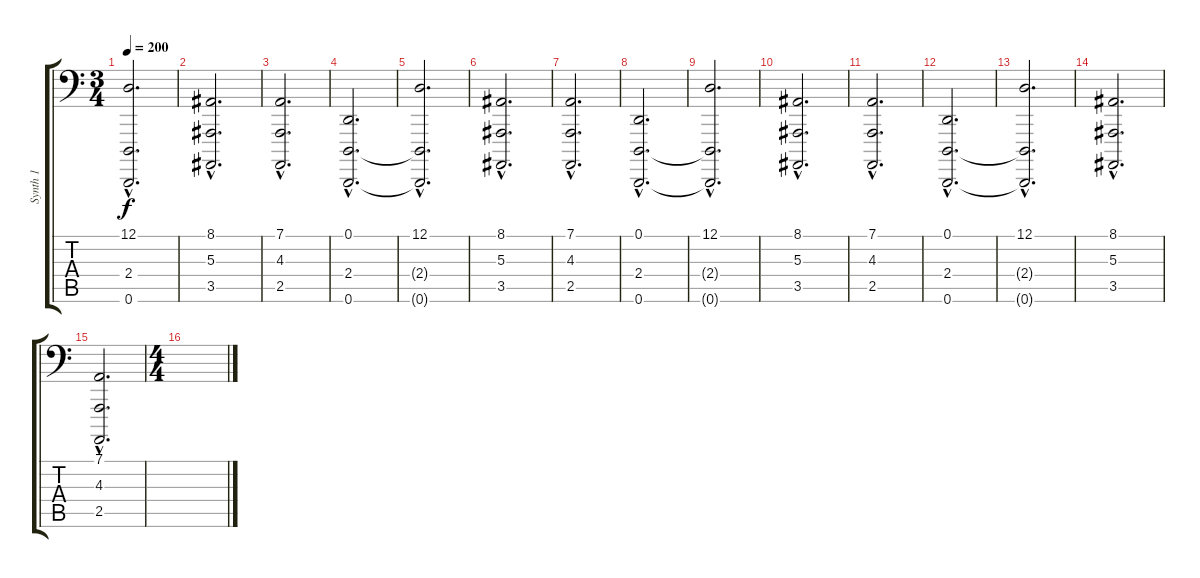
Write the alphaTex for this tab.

\track ("Synth 1" "Synth 1") {instrument stringensemble1}
\staff {score tabs}
\tuning (D2 A1 F1 C1 G0 D0) {hide}
\ts (3 4)
\tempo 200
\clef f4
\ks c
(12.1{hac} 2.4{hac t} 0.6{hac t}).2{d dy f} |
(8.1{hac} 5.3{hac} 3.5{hac}).2{d} |
(7.1{hac} 4.3{hac} 2.5{hac}).2{d} |
(0.1{hac} 2.4{hac} 0.6{hac}).2{d} |
(12.1{hac} 2.4{hac t} 0.6{hac t}).2{d} |
(8.1{hac} 5.3{hac} 3.5{hac}).2{d} |
(7.1{hac} 4.3{hac} 2.5{hac}).2{d} |
(0.1{hac} 2.4{hac} 0.6{hac}).2{d} |
(12.1{hac} 2.4{hac t} 0.6{hac t}).2{d} |
(8.1{hac} 5.3{hac} 3.5{hac}).2{d} |
(7.1{hac} 4.3{hac} 2.5{hac}).2{d} |
(0.1{hac} 2.4{hac} 0.6{hac}).2{d} |
(12.1{hac} 2.4{hac t} 0.6{hac t}).2{d} |
(8.1{hac} 5.3{hac} 3.5{hac}).2{d} |
(7.1{hac} 4.3{hac} 2.5{hac}).2{d} |
\ts (4 4)
